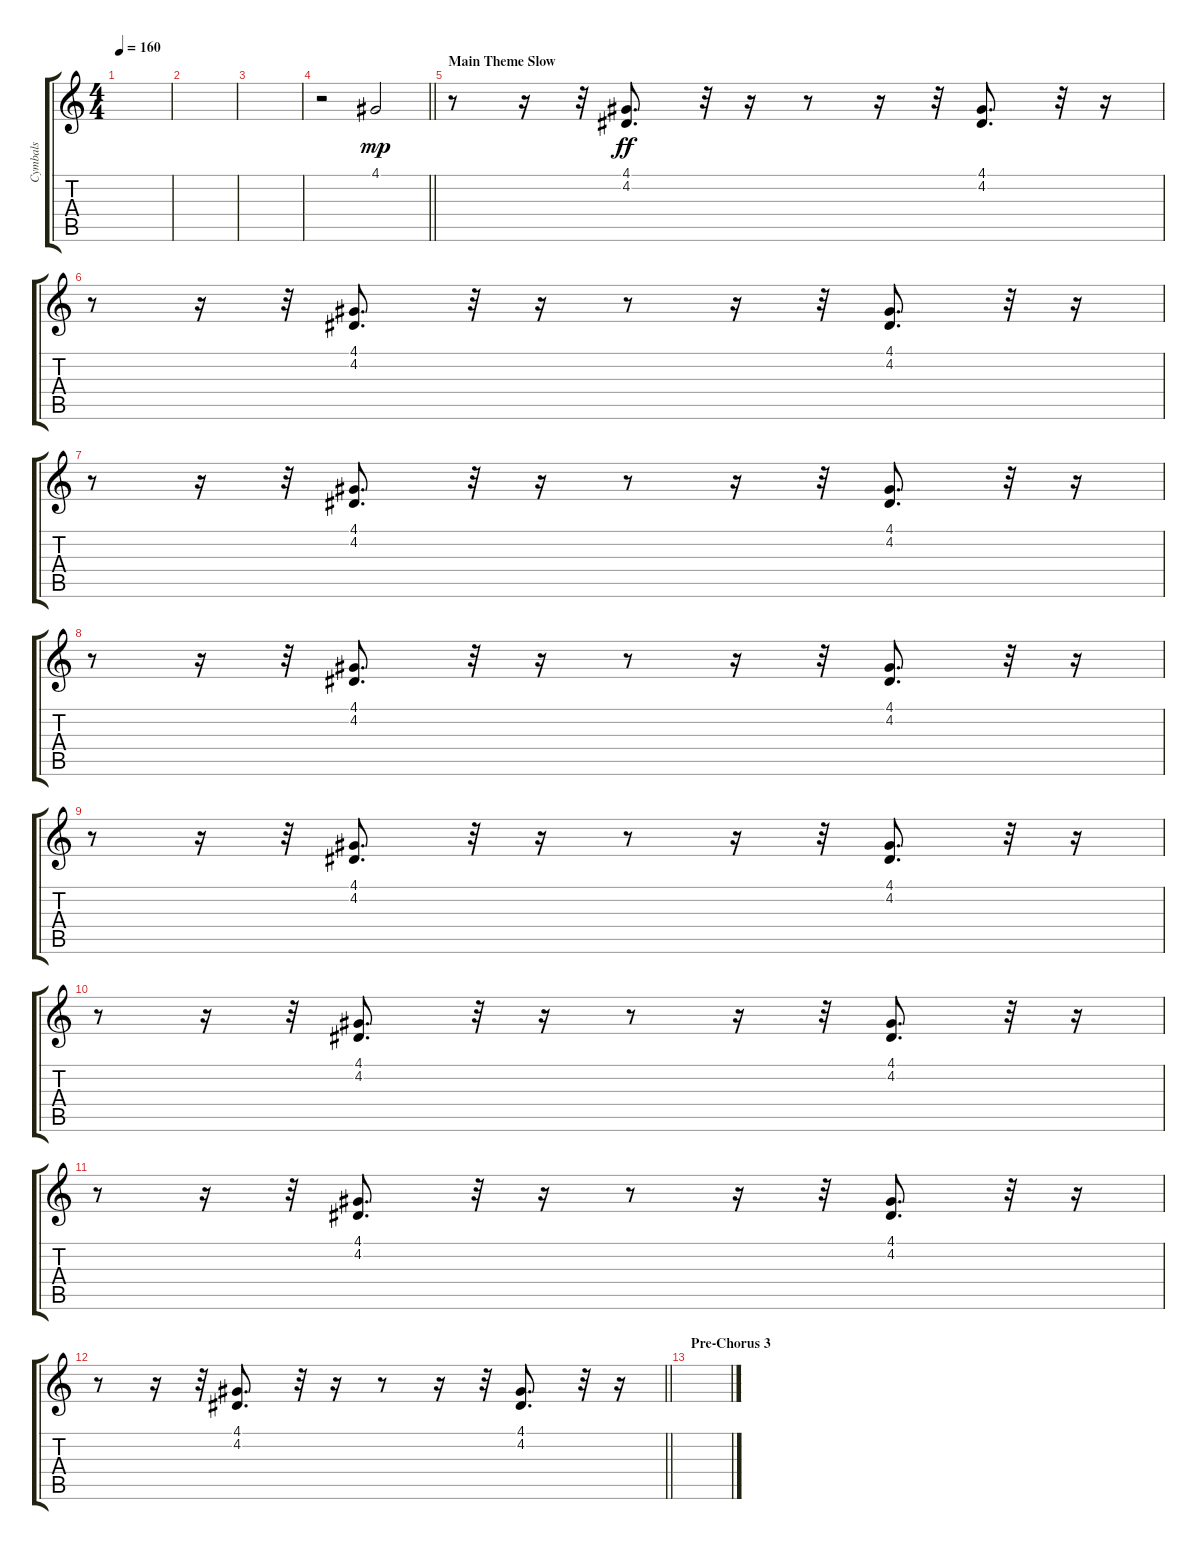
\track ("Cymbals" "Cymbals") {instrument reversecymbal}
\staff {score tabs}
\tuning (E4 B3 G3 D3 A2 E2) {hide}
\ts (4 4)
\tempo 160
\clef g2
\ks c
|
|
|
\barLineRight lightlight
r.2 4.1.2{dy mp} |
\section ("" "Main Theme Slow")
r.8 r.16 r.32 (4.1 4.2).8{d dy ff} r.32 r.16 r.8 r.16 r.32 (4.1 4.2).8{d} r.32 r.16 |
r.8 r.16 r.32 (4.1 4.2).8{d} r.32 r.16 r.8 r.16 r.32 (4.1 4.2).8{d} r.32 r.16 |
r.8 r.16 r.32 (4.1 4.2).8{d} r.32 r.16 r.8 r.16 r.32 (4.1 4.2).8{d} r.32 r.16 |
r.8 r.16 r.32 (4.1 4.2).8{d} r.32 r.16 r.8 r.16 r.32 (4.1 4.2).8{d} r.32 r.16 |
r.8 r.16 r.32 (4.1 4.2).8{d} r.32 r.16 r.8 r.16 r.32 (4.1 4.2).8{d} r.32 r.16 |
r.8 r.16 r.32 (4.1 4.2).8{d} r.32 r.16 r.8 r.16 r.32 (4.1 4.2).8{d} r.32 r.16 |
r.8 r.16 r.32 (4.1 4.2).8{d} r.32 r.16 r.8 r.16 r.32 (4.1 4.2).8{d} r.32 r.16 |
\barLineRight lightlight
r.8 r.16 r.32 (4.1 4.2).8{d} r.32 r.16 r.8 r.16 r.32 (4.1 4.2).8{d} r.32 r.16 |
\section ("" "Pre-Chorus 3")
